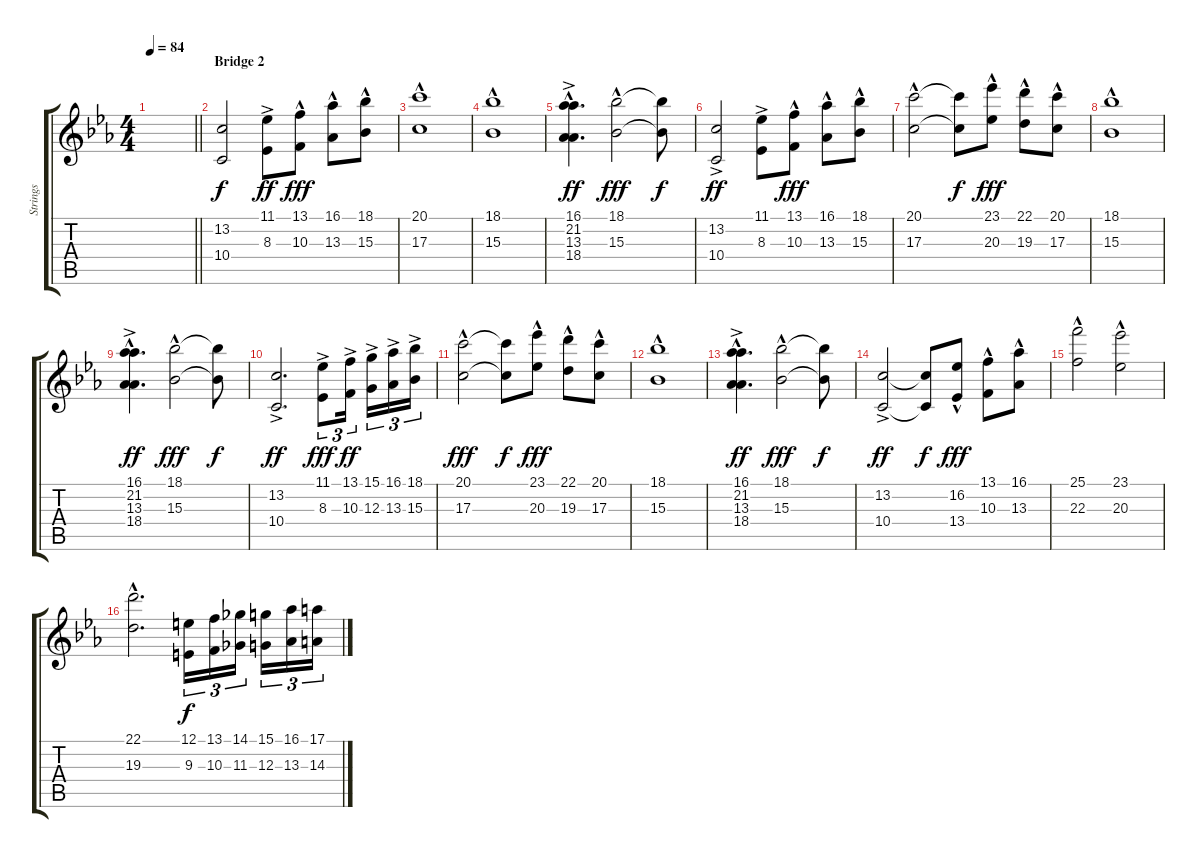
\track ("Strings" "Strings") {instrument stringensemble2}
\staff {score tabs}
\tuning (E4 B3 G3 D3 A2 E2) {hide}
\ts (4 4)
\tempo 84
\clef g2
\barLineRight lightlight
\ks eb
|
\section ("" "Bridge 2")
(13.2 10.4).2{dy f} (11.1{ac} 8.3{ac}).8{dy ff} (13.1{hac} 10.3{hac}).8{dy fff} (16.1{hac} 13.3{hac}).8 (18.1{hac} 15.3{hac}).8 |
(20.1{hac} 17.3{hac}).1 |
(18.1{hac} 15.3{hac}).1 |
(16.1{hac} 21.2{ac} 13.3{hac} 18.4{ac}).4{d dy ff} (18.1{hac} 15.3{hac}).2{dy fff} (18.1{t} 15.3{t}).8{dy f} |
(13.2{ac} 10.4{ac}).2{dy ff} (11.1{ac} 8.3{ac}).8 (13.1{hac} 10.3{hac}).8{dy fff} (16.1{hac} 13.3{hac}).8 (18.1{hac} 15.3{hac}).8 |
(20.1{hac} 17.3{hac}).2 (20.1{t} 17.3{t}).8{dy f} (23.1{hac} 20.3{hac}).8{dy fff} (22.1{hac} 19.3{hac}).8 (20.1{hac} 17.3{hac}).8 |
(18.1{hac} 15.3{hac}).1 |
(16.1{hac} 21.2{ac} 13.3{hac} 18.4{ac}).4{d dy ff} (18.1{hac} 15.3{hac}).2{dy fff} (18.1{t} 15.3{t}).8{dy f} |
(13.2{ac} 10.4{ac}).2{d dy ff} (11.1{ac} 8.3{ac}).8{tu (3 2) dy fff} (13.1{ac} 10.3{ac}).16{tu (3 2) dy ff beam splitsecondary} (15.1{ac} 12.3{ac}).16{tu (3 2)} (16.1{ac} 13.3{ac}).16{tu (3 2)} (18.1{ac} 15.3{ac}).16{tu (3 2)} |
(20.1{hac} 17.3{hac}).2{dy fff} (20.1{t} 17.3{t}).8{dy f} (23.1{hac} 20.3{hac}).8{dy fff} (22.1{hac} 19.3{hac}).8 (20.1{hac} 17.3{hac}).8 |
(18.1{hac} 15.3{hac}).1 |
(16.1{hac} 21.2{ac} 13.3{hac} 18.4{ac}).4{d dy ff} (18.1{hac} 15.3{hac}).2{dy fff} (18.1{t} 15.3{t}).8{dy f} |
(13.2{ac} 10.4{ac}).2{dy ff} (13.2{t} 10.4{t}).8{dy f} (16.2{hac} 13.4{hac}).8{dy fff} (13.1{hac} 10.3{hac}).8 (16.1{hac} 13.3{hac}).8 |
(25.1{hac} 22.3{hac}).2 (23.1{hac} 20.3{hac}).2 |
(22.1{hac} 19.3{hac}).2{d} (12.1 9.3).16{tu (3 2) dy f} (13.1 10.3).16{tu (3 2)} (14.1 11.3).16{tu (3 2) beam splitsecondary} (15.1 12.3).16{tu (3 2)} (16.1 13.3).16{tu (3 2)} (17.1 14.3).16{tu (3 2)}
